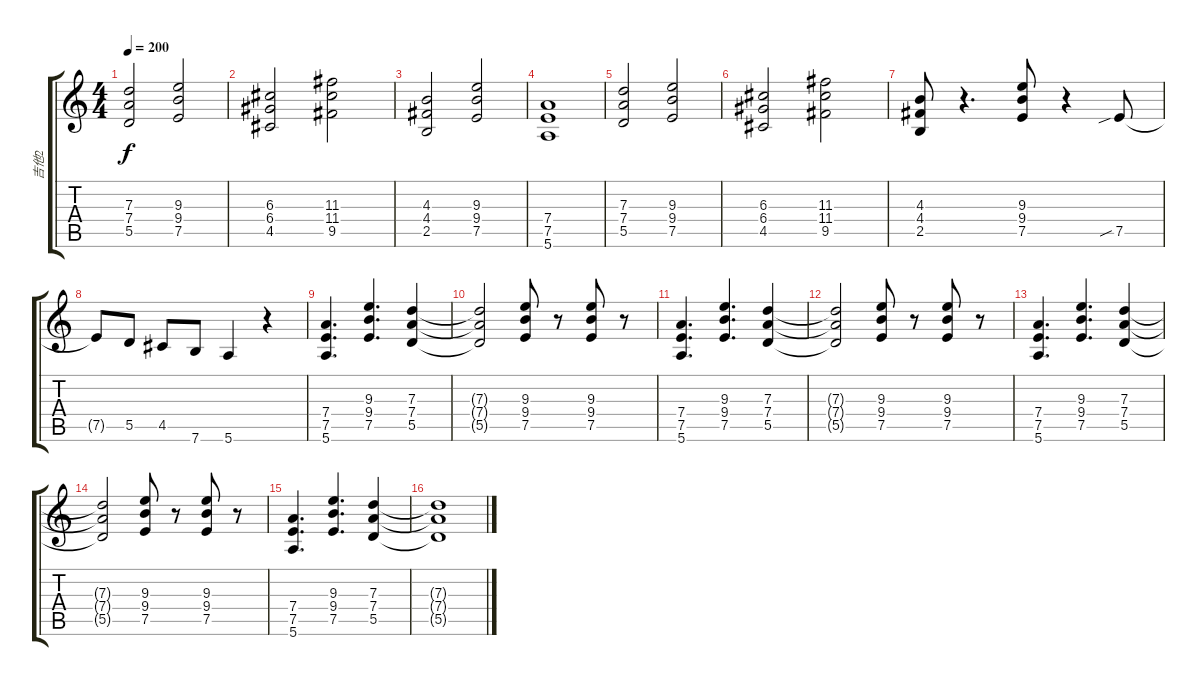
\track ("吉他2" "吉他2") {instrument overdrivenguitar}
\staff {score tabs}
\tuning (E4 B3 G3 D3 A2 E2) {hide}
\ts (4 4)
\tempo 200
\clef g2
\ks c
(7.3 7.4 5.5).2{dy f} (9.3 9.4 7.5).2 |
(6.3 6.4 4.5).2 (11.3 11.4 9.5).2 |
(4.3 4.4 2.5).2 (9.3 9.4 7.5).2 |
(7.4 7.5 5.6).1 |
(7.3 7.4 5.5).2 (9.3 9.4 7.5).2 |
(6.3 6.4 4.5).2 (11.3 11.4 9.5).2 |
(4.3 4.4 2.5).8 r.4{d} (9.3 9.4 7.5).8 r.4 7.5{sib}.8 |
7.5{t}.8 5.5.8 4.5.8 7.6.8 5.6.4 r.4 |
(7.4 7.5 5.6).4{d balance 8} (9.3 9.4 7.5).4{d} (7.3 7.4 5.5).4 |
(7.3{t} 7.4{t} 5.5{t}).2 (9.3 9.4 7.5).8 r.8 (9.3 9.4 7.5).8 r.8 |
(7.4 7.5 5.6).4{d} (9.3 9.4 7.5).4{d} (7.3 7.4 5.5).4 |
(7.3{t} 7.4{t} 5.5{t}).2 (9.3 9.4 7.5).8 r.8 (9.3 9.4 7.5).8 r.8 |
(7.4 7.5 5.6).4{d} (9.3 9.4 7.5).4{d} (7.3 7.4 5.5).4 |
(7.3{t} 7.4{t} 5.5{t}).2 (9.3 9.4 7.5).8 r.8 (9.3 9.4 7.5).8 r.8 |
(7.4 7.5 5.6).4{d} (9.3 9.4 7.5).4{d} (7.3 7.4 5.5).4 |
(7.3{t} 7.4{t} 5.5{t}).1
